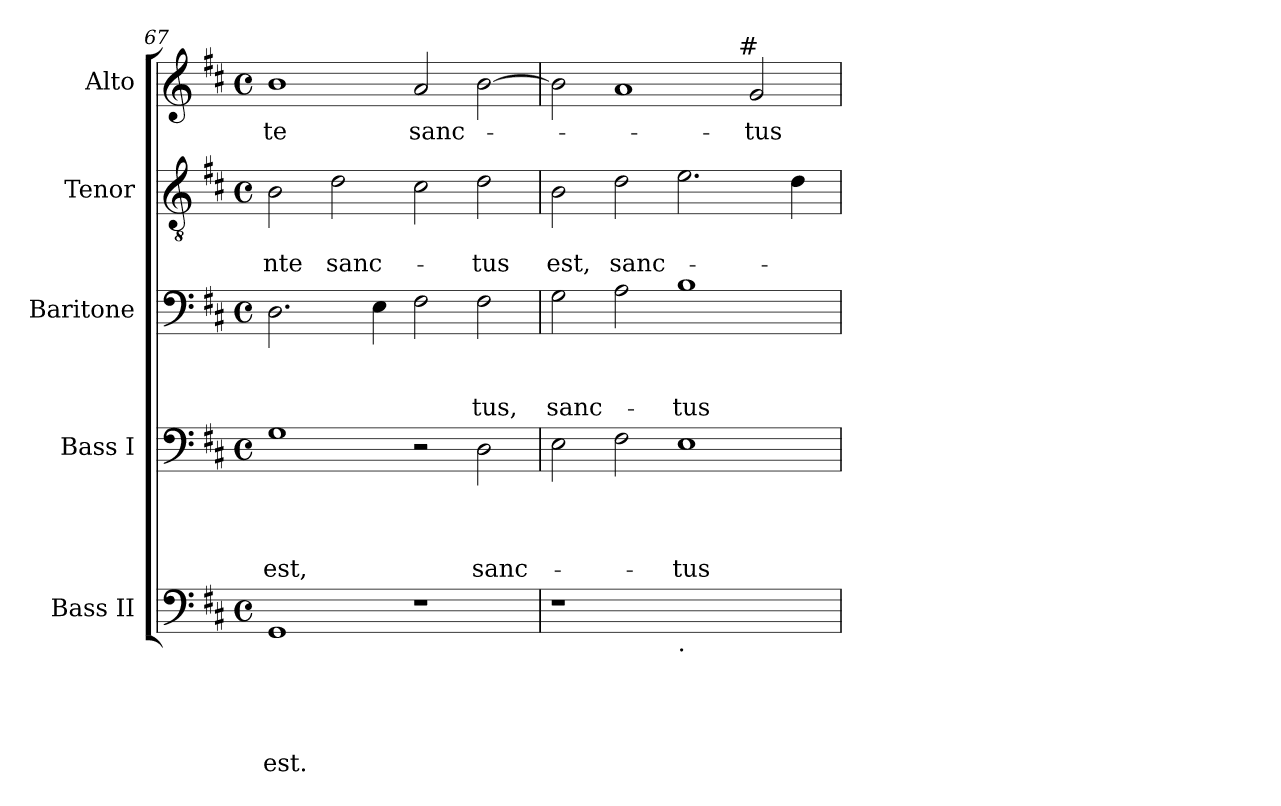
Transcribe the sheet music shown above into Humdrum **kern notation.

**kern	**text	**text	**text	**text	**text	**kern	**text	**text	**text	**text	**kern	**text	**text	**text	**kern	**text	**text	**kern	**text
*part5	*part5	*part5	*part5	*part5	*part5	*part4	*part4	*part4	*part4	*part4	*part3	*part3	*part3	*part3	*part2	*part2	*part2	*part1	*part1
*staff5	*staff5	*staff5	*staff5	*staff5	*staff5	*staff4	*staff4	*staff4	*staff4	*staff4	*staff3	*staff3	*staff3	*staff3	*staff2	*staff2	*staff2	*staff1	*staff1
*I"Bass II	*	*	*	*	*	*I"Bass I	*	*	*	*	*I"Baritone	*	*	*	*I"Tenor	*	*	*I"Alto	*
*clefF4	*	*	*	*	*	*clefF4	*	*	*	*	*clefF4	*	*	*	*clefGv2	*	*	*clefG2	*
*k[f#c#]	*	*	*	*	*	*k[f#c#]	*	*	*	*	*k[f#c#]	*	*	*	*k[f#c#]	*	*	*k[f#c#]	*
*D:	*	*	*	*	*	*D:	*	*	*	*	*D:	*	*	*	*D:	*	*	*D:	*
*M4/4	*	*	*	*	*	*M4/4	*	*	*	*	*M4/4	*	*	*	*M4/4	*	*	*M4/4	*
*met(c)	*	*	*	*	*	*met(c)	*	*	*	*	*met(c)	*	*	*	*met(c)	*	*	*met(c)	*
=67	=67	=67	=67	=67	=67	=67	=67	=67	=67	=67	=67	=67	=67	=67	=67	=67	=67	=67	=67
!	!	!	!	!	!LO:LY:b	!	!	!	!	!LO:LY:b	!	!	!	!	!	!	!LO:LY:b:rj	!	!LO:LY:b
1GG	.	.	.	.	est.	1G	.	.	.	est,	2.D\	.	.	.	2B\	.	nte	1b	-te
!	!	!	!	!	!	!	!	!	!	!	!	!	!	!	!	!	!LO:LY:b	!	!
.	.	.	.	.	.	.	.	.	.	.	.	.	.	.	2d\	.	sanc-	.	.
.	.	.	.	.	.	.	.	.	.	.	4E\	.	.	.	.	.	.	.	.
!	!	!	!	!	!	!	!	!	!	!	!	!	!	!	!	!	!	!	!LO:LY:b
1r	.	.	.	.	.	2r	.	.	.	.	2F#\	.	.	.	2c#\	.	.	2a/	sanc-
!	!	!	!	!	!	!	!	!	!	!LO:LY:b	!	!	!	!LO:LY:b	!	!	!LO:LY:b	!	!
.	.	.	.	.	.	2D\	.	.	.	sanc-	2F#\	.	.	tus,	2d\	.	-tus	[>2b\	.
=68	=68	=68	=68	=68	=68	=68	=68	=68	=68	=68	=68	=68	=68	=68	=68	=68	=68	=68	=68
!	!	!	!	!	!	!	!	!	!	!	!	!	!	!LO:LY:b	!	!	!LO:LY:b	!	!
*	*	*	*	*	*	*	*	*	*	*	*	*	*	*	*	*	*	*^	*
1r	.	.	.	.	.	2E\	.	.	.	.	2G\	.	.	sanc-	2B\	.	est,	2b\]	1ryy	.
!	!	!	!	!	!	!	!	!	!	!	!	!	!	!	!	!	!LO:LY:b	!	!	!
.	.	.	.	.	.	2F#\	.	.	.	.	2A\	.	.	.	2d\	.	sanc-	1a	.	.
!LO:TX:b:t=.	!	!	!	!	!	!	!	!	!	!	!	!	!	!	!	!	!	!	!	!
!	!	!	!	!	!	!	!	!	!	!LO:LY:b	!	!	!	!LO:LY:b	!	!	!	!	!	!
1ryy	.	.	.	.	.	1E	.	.	.	-tus	1B	.	.	-tus	2.e\	.	.	.	4...ryy	.
!	!	!	!	!	!	!	!	!	!	!	!	!	!	!	!	!	!	!	!LO:TX:a:t=#	!
.	.	.	.	.	.	.	.	.	.	.	.	.	.	.	.	.	.	.	2ryy	.
!	!	!	!	!	!	!	!	!	!	!	!	!	!	!	!	!	!	!	!	!LO:LY:b
.	.	.	.	.	.	.	.	.	.	.	.	.	.	.	.	.	.	2g/	.	-tus
.	.	.	.	.	.	.	.	.	.	.	.	.	.	.	4d\	.	.	.	.	.
.	.	.	.	.	.	.	.	.	.	.	.	.	.	.	.	.	.	.	32ryy	.
*	*	*	*	*	*	*	*	*	*	*	*	*	*	*	*	*	*	*v	*v	*
=	=	=	=	=	=	=	=	=	=	=	=	=	=	=	=	=	=	=	=
*-	*-	*-	*-	*-	*-	*-	*-	*-	*-	*-	*-	*-	*-	*-	*-	*-	*-	*-	*-
